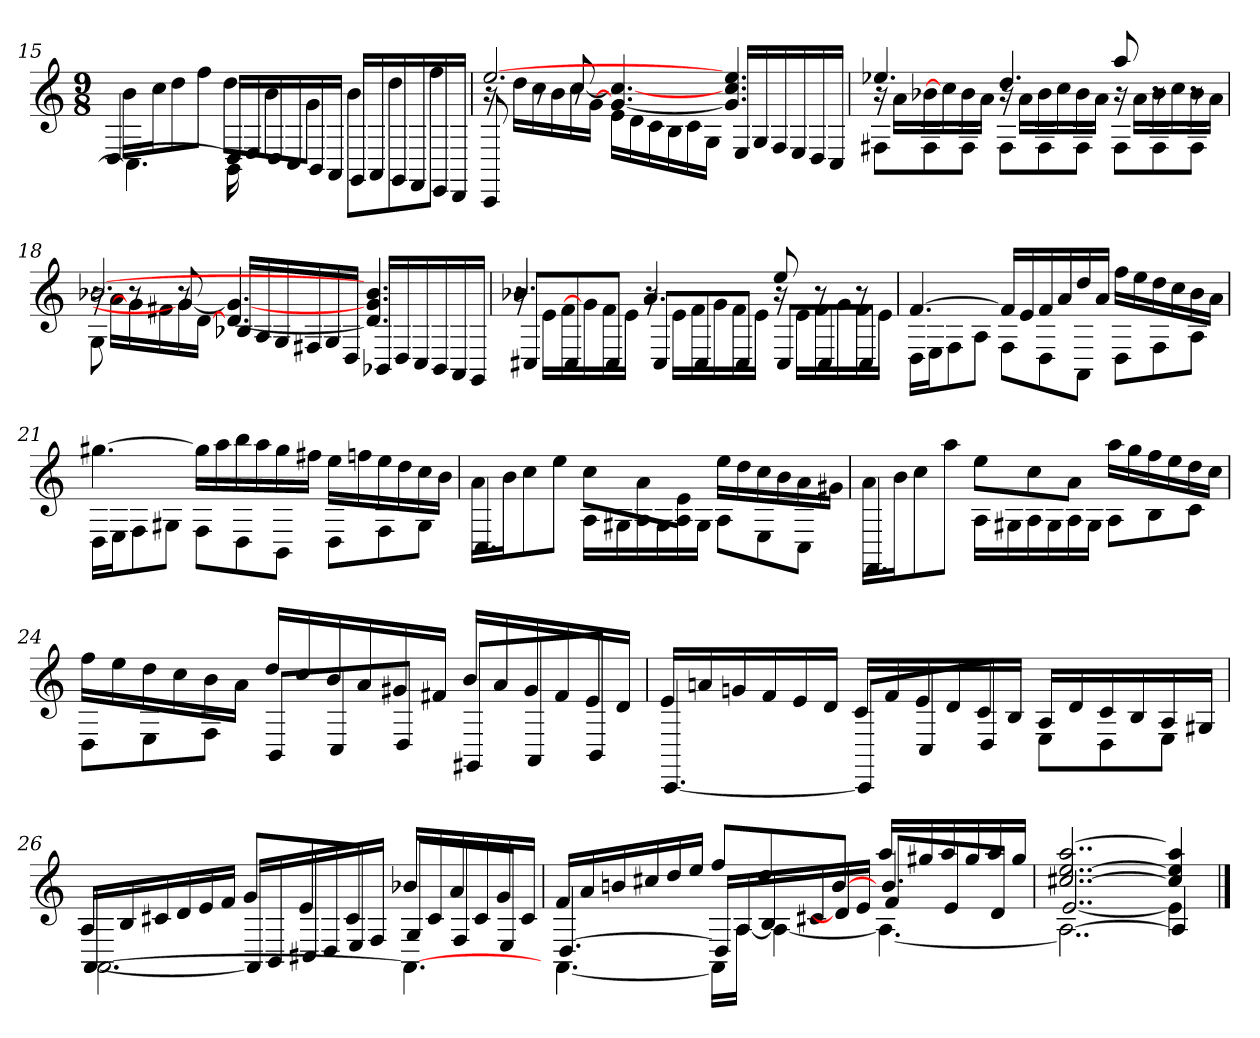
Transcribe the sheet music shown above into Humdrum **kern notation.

**kern
*part1
*staff1
*k[]
*a:
*M9/8
=15
*^
*	*^
16b\LL	4.C\]	[4.D/
16cc\J	.	.
8dd\	.	.
8ff\J	.	.
8dd\L	16BB\	16D/LL]
.	16ryy	16E/
8b\	8ryy	16D/
.	.	16C/
8g\J	8ryy	16BB/
.	.	16AA/JJ
8b\L	4.ryy	16GG/LL
.	.	16AA/
8dd\	.	16GG/
.	.	16FF/
8ff\J	.	16EE/
.	.	16DD/JJ
=16	=16	=16
*	*	*^
[2.ee/	4ryy	16r	8CC/
.	.	16dd\LL	.
.	.	16cc\	8r
.	.	16b\	.
.	[8cc/	16cc\	8r
.	.	[16g\JJ	.
.	[4.g/ 4.cc_/	4.ryy	16e\LL
.	.	.	16d\
.	.	.	16c\
.	.	.	16B\
.	.	.	16c\
.	.	.	16G/JJ
4.g]/ 4.cc/ 4.ee/	4.ryy	4.ryy	16E/LL
.	.	.	16G/
.	.	.	16F/
.	.	.	16E/
.	.	.	16D/
.	.	.	16C/JJ
*	*	*v	*v
=17	=17	=17
4.ee-X/	16r	8F#X\L
.	16a\LL	.
.	16b-X\	8F#\
.	16cc\]	.
.	16b-\	8F#\J
.	16a\JJ	.
4.dd/	16r	8F#\L
.	16a\LL	.
.	16b-\	8F#\
.	16cc\	.
.	16b-\	8F#\J
.	16a\JJ	.
8aa/	16r	8F#\L
.	16a\LL	.
8r	16b-\	8F#\
.	16cc\	.
8r	16b-\	8F#\J
.	16a\JJ	.
=18	=18	=18
*	*	*^
[2.b-X/	4ryy	16r	8G\
.	.	16a\LL	.
.	.	16g\]	8r
.	.	16f#X\	.
.	8g/_	16g\	8r
.	.	[16d\JJ	.
.	[4.d/ 4.g_/	4.ryy	16B-X/LL
.	.	.	16A/
.	.	.	16G/
.	.	.	16F#X/
.	.	.	16G/
.	.	.	16D/JJ
4.d]/ 4.g/ 4.b-/	4.ryy	4.ryy	16BB-X/LL
.	.	.	16D/
.	.	.	16C/
.	.	.	16BB-/
.	.	.	16AA/
.	.	.	16GG/JJ
*	*	*v	*v
=19	=19	=19
4.b-X/	16r	8C#X/L
.	16e\LL	.
.	16f\	8C#/
.	16g\]	.
.	16f\	8C#/J
.	16e\JJ	.
4.a/	16r	8C#/L
.	16e\LL	.
.	16f\	8C#/
.	16g\	.
.	16f\	8C#/J
.	16e\JJ	.
8ee/	16r	8C#/L
.	16e\LL	.
8r	16f\	8C#/
.	16g\	.
8r	16f\	8C#/J
.	16e\JJ	.
*	*v	*v
=20	=20
[4.f/	16D\LL
.	16E\J
.	8F\
.	8A\J
16f/LL]	8F\L
16e/	.
16f/	8D\
16a/	.
16dd/	8AA\J
16a/JJ	.
16ff\LL	8D\L
16ee\	.
16dd\	8F\
16cc\	.
16b\	8A\J
16a\JJ	.
=21	=21
[4.gg#X\	16D\LL
.	16E\J
.	8F\
.	8G#X\J
16gg#\LL]	8F\L
16aa\	.
16bb\	8D\
16aa\	.
16gg#\	8BB\J
16ff#X\JJ	.
16ee\LL	8D\L
16ffn\	.
16ee\	8F\
16dd\	.
16cc\	8G#\J
16b\JJ	.
=22	=22
16a\LL	4.C/
16b\J	.
8cc\	.
8ee\J	.
8cc\L	16A\LL
.	16G#X\
8a\	16A\
.	16G#\
8e\J	16A\
.	16G#\JJ
16ee\LL	8A\L
16dd\	.
16cc\	8E\
16b\	.
16a\	8C\J
16g#X\JJ	.
=23	=23
16a\LL	4.FF/
16b\J	.
8cc\	.
8aa\J	.
8ee\L	16A\LL
.	16G#X\
8cc\	16A\
.	16G#\
8a\J	16A\
.	16G#\JJ
16aa\LL	8A\L
16gg\	.
16ff\	8B\
16ee\	.
16dd\	8c\J
16cc\JJ	.
=24	=24
16ff\LL	8D\L
16ee\	.
16dd\	8E\
16cc\	.
16b\	8F\J
16a\JJ	.
16dd/LL	8BB/L
16cc/	.
16b/	8C/
16a/	.
16g#X/	8D/J
16f#X/JJ	.
16b/LL	8GG#X/L
16a/	.
16g#/	8AA/
16f#/	.
16e/	8BB/J
16d/JJ	.
=25	=25
16e/LL	[4.CC/
16an/	.
16gn/	.
16f/	.
16e/	.
16d/JJ	.
16c/LL	8CC/L]
16f/	.
16e/	8C/
16d/	.
16c/	8D/J
16B/JJ	.
16A/LL	8E\L
16d/	.
16c/	8D\
16B/	.
16A/	8E\J
16G#X/JJ	.
=26	=26
*	*^
16A/LL	[4.AA/	[2.AA\
16B/	.	.
16c#X/	.	.
16d/	.	.
16e/	.	.
16f/JJ	.	.
8g/L	16AA/LL]	.
.	16BB/	.
8e/	16C#X/	.
.	16D/	.
8c#/J	16E/	.
.	16F/JJ	.
16b-X/LL	8G/L	4.AA\_
16c#/	.	.
16a/	8F/	.
16c#/	.	.
16g/	8E/J	.
16c#/JJ	.	.
=27	=27	=27
*	*	*^
16f/LL	4.ryy	[4.D/	[4.AA\
16a/	.	.	.
16bn/	.	.	.
16cc#X/	.	.	.
16dd/	.	.	.
16ee/JJ	.	.	.
8ff/L	4ryy	16D/LL]	16AA\LL]
.	.	16A/	[16A\JJ
8dd/	.	16B/	4A\_
.	.	16c#X/	.
[8b/J	8ryy	16d/]	.
.	.	16e/JJ	.
16aa/LL	4.b/	8f/L	4.A\_
16gg#X/	.	.	.
16aa/	.	8e/	.
16gg#/	.	.	.
16aa/	.	8d/J	.
16gg#/JJ	.	.	.
*	*	*v	*v
=28	=28	=28
[2..cc#X/ [2..ee/ [2..aa/	[2..e/	2..A\_
4cc#]/ 4ee]/ 4aa]/	4e]	4A]
*v	*v	*v
==
*-
